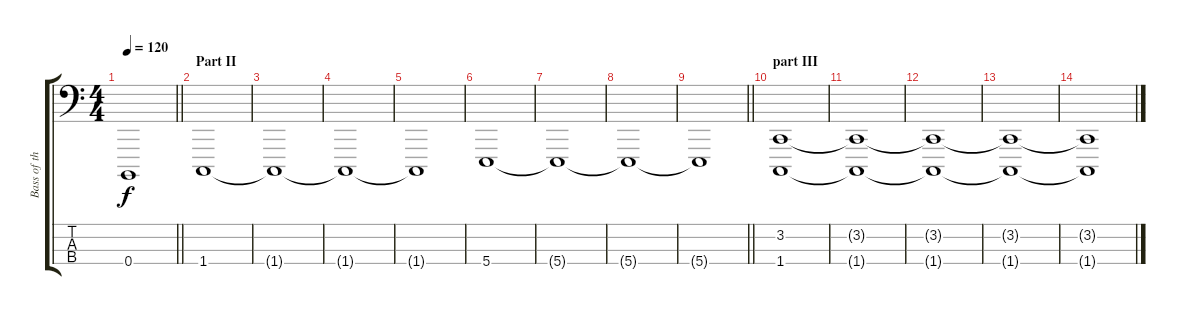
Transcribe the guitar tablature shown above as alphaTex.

\track ("Bass of the Orchestra" "Bass of th") {instrument stringensemble1}
\staff {score tabs}
\tuning (D2 A1 E1 B0) {hide}
\ts (4 4)
\tempo 120
\clef f4
\barLineRight lightlight
\ks c
0.4.1{dy f} |
\section ("" "Part II")
1.4.1 |
1.4{t}.1 |
1.4{t}.1 |
1.4{t}.1 |
5.4.1 |
5.4{t}.1 |
5.4{t}.1 |
\barLineRight lightlight
5.4{t}.1 |
\section ("" "part III")
(3.2 1.4).1 |
(3.2{t} 1.4{t}).1 |
(3.2{t} 1.4{t}).1 |
(3.2{t} 1.4{t}).1 |
(3.2{t} 1.4{t}).1{volume 0}
